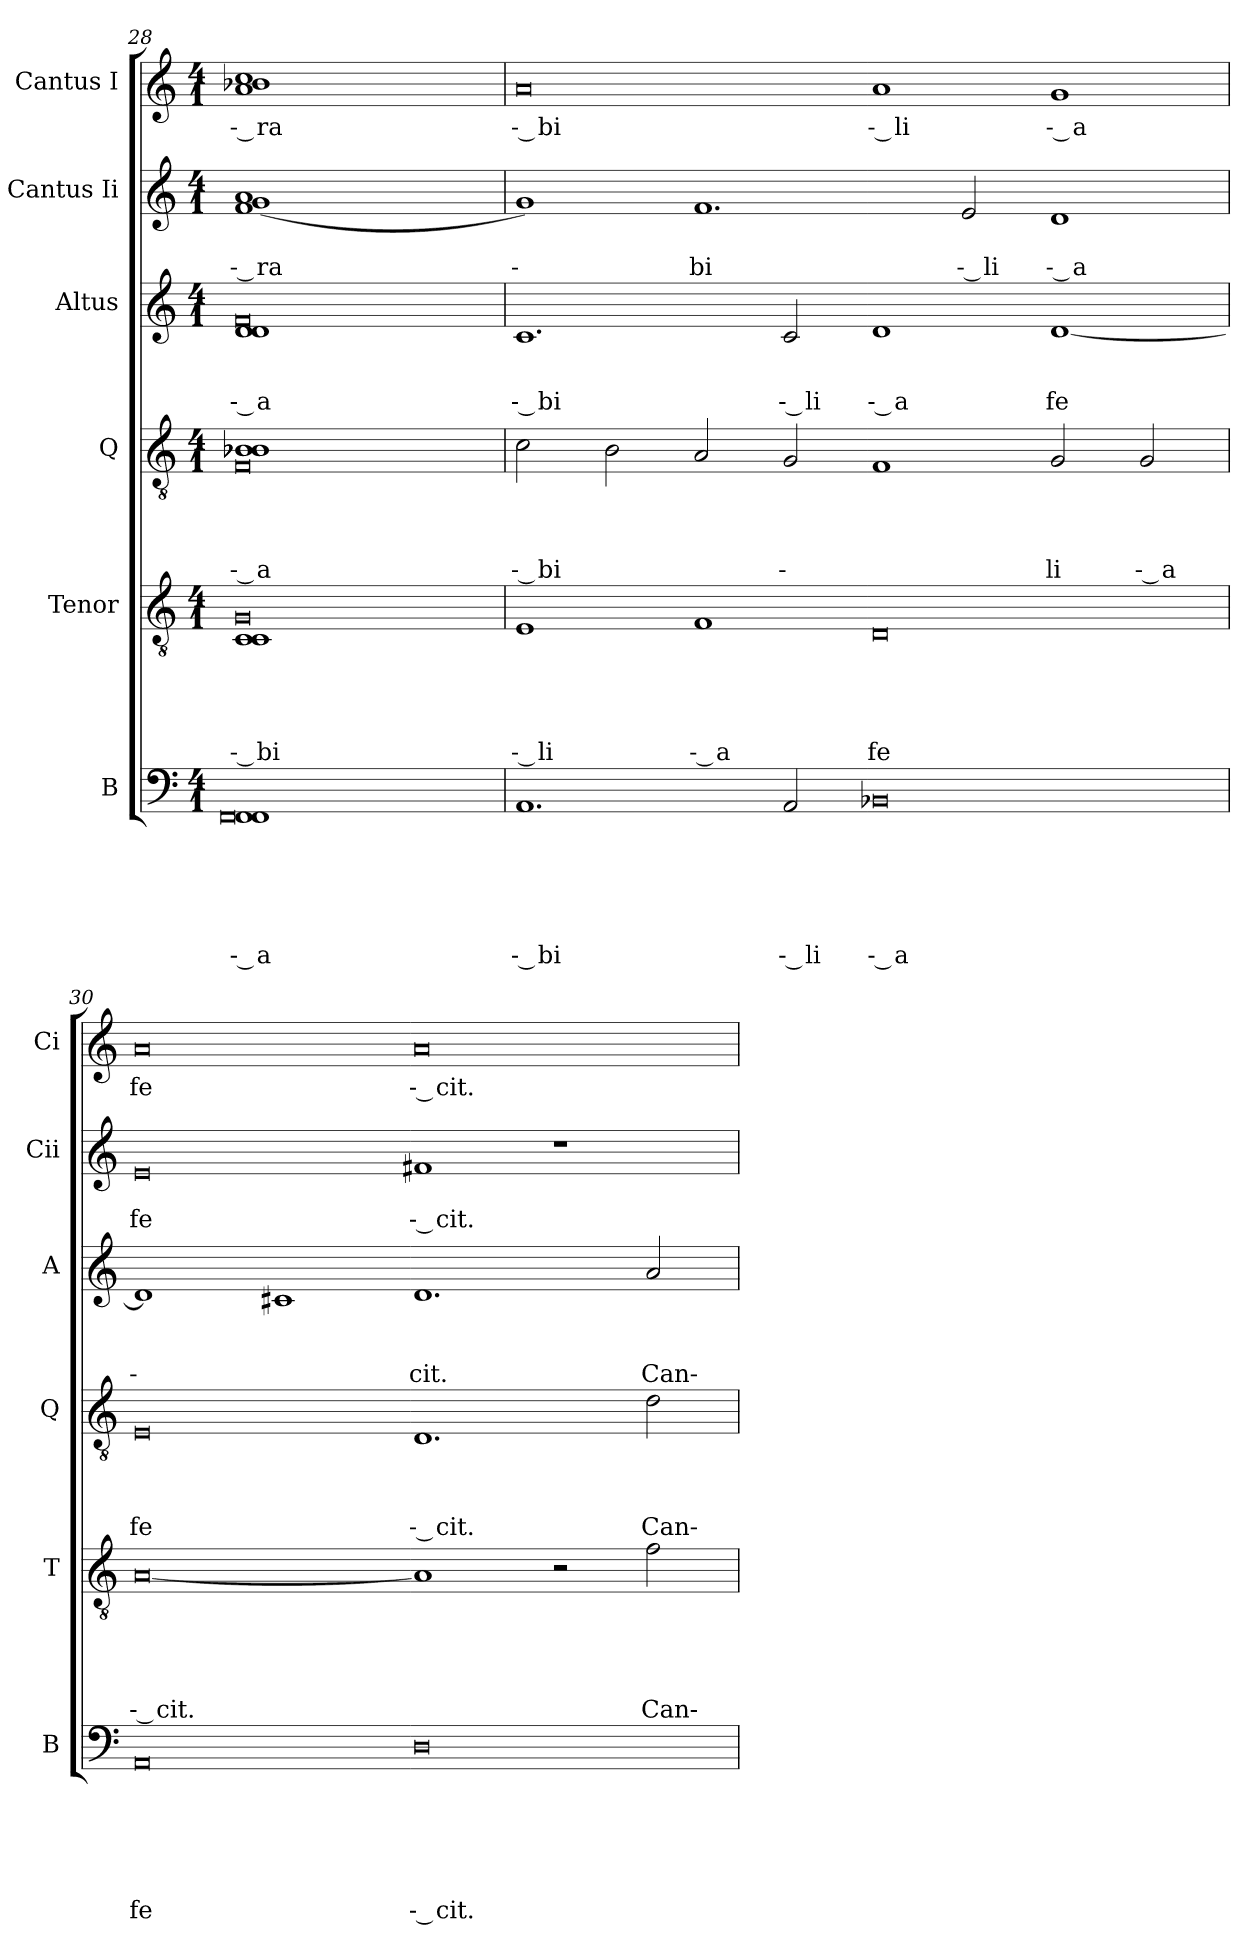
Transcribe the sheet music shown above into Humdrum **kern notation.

**kern	**text	**text	**text	**text	**text	**text	**kern	**text	**text	**text	**text	**text	**kern	**text	**text	**text	**text	**kern	**text	**text	**text	**kern	**text	**text	**kern	**text
*part6	*part6	*part6	*part6	*part6	*part6	*part6	*part5	*part5	*part5	*part5	*part5	*part5	*part4	*part4	*part4	*part4	*part4	*part3	*part3	*part3	*part3	*part2	*part2	*part2	*part1	*part1
*staff6	*staff6	*staff6	*staff6	*staff6	*staff6	*staff6	*staff5	*staff5	*staff5	*staff5	*staff5	*staff5	*staff4	*staff4	*staff4	*staff4	*staff4	*staff3	*staff3	*staff3	*staff3	*staff2	*staff2	*staff2	*staff1	*staff1
*I"B	*	*	*	*	*	*	*I"Tenor	*	*	*	*	*	*I"Q	*	*	*	*	*I"Altus	*	*	*	*I"Cantus Ii	*	*	*I"Cantus I	*
*I'B	*	*	*	*	*	*	*I'T	*	*	*	*	*	*I'Q	*	*	*	*	*I'A	*	*	*	*I'Cii	*	*	*I'Ci	*
*clefF4	*	*	*	*	*	*	*clefGv2	*	*	*	*	*	*clefGv2	*	*	*	*	*clefG2	*	*	*	*clefG2	*	*	*clefG2	*
*k[]	*	*	*	*	*	*	*k[]	*	*	*	*	*	*k[]	*	*	*	*	*k[]	*	*	*	*k[]	*	*	*k[]	*
*C:	*	*	*	*	*	*	*C:	*	*	*	*	*	*C:	*	*	*	*	*C:	*	*	*	*C:	*	*	*C:	*
*M4/1	*	*	*	*	*	*	*M4/1	*	*	*	*	*	*M4/1	*	*	*	*	*M4/1	*	*	*	*M4/1	*	*	*M4/1	*
=28	=28	=28	=28	=28	=28	=28	=28	=28	=28	=28	=28	=28	=28	=28	=28	=28	=28	=28	=28	=28	=28	=28	=28	=28	=28	=28
!	!	!	!	!	!	!LO:LY:b	!	!	!	!	!	!	!	!	!	!	!	!	!	!	!	!	!	!	!	!
*^	*	*	*	*	*	*	*	*	*	*	*	*	*	*	*	*	*	*	*	*	*	*	*	*	*	*
!	!	!	!	!	!	!	!LO:LY:b:rj	!	!	!	!	!	!LO:LY:b	!	!	!	!	!	!	!	!	!	!	!	!	!	!
*	*	*	*	*	*	*	*	*^	*	*	*	*	*	*	*	*	*	*	*	*	*	*	*	*	*	*	*
!	!	!	!	!	!	!	!	!	!	!	!	!	!	!LO:LY:b:rj	!	!	!	!	!LO:LY:b	!	!	!	!	!	!	!	!	!
*	*	*	*	*	*	*	*	*	*	*	*	*	*	*	*^	*	*	*	*	*	*	*	*	*	*	*	*	*
!	!	!	!	!	!	!	!	!	!	!	!	!	!	!	!	!	!	!	!	!LO:LY:b:rj	!	!	!	!LO:LY:b	!	!	!	!	!
*	*	*	*	*	*	*	*	*	*	*	*	*	*	*	*	*	*	*	*	*	*^	*	*	*	*	*	*	*	*
!	!	!	!	!	!	!	!	!	!	!	!	!	!	!	!	!	!	!	!	!	!	!	!	!	!LO:LY:b:rj	!	!	!LO:LY:b:rj	!	!
*	*	*	*	*	*	*	*	*	*	*	*	*	*	*	*	*	*	*	*	*	*	*	*	*	*	*^	*	*	*	*
!	!	!	!	!	!	!	!	!	!	!	!	!	!	!	!	!	!	!	!	!	!	!	!	!	!	!	!	!	!LO:LY:b:rj	!	!LO:LY:b:rj
*	*	*	*	*	*	*	*	*	*	*	*	*	*	*	*	*	*	*	*	*	*	*	*	*	*	*	*	*	*	*^	*
!	!	!	!	!	!	!	!	!	!	!	!	!	!	!	!	!	!	!	!	!	!	!	!	!	!	!	!	!	!	!	!	!LO:LY:b:rj
1FF 1FF	0FF	.	.	.	.	.	‐ a	1C 1C	0G	.	.	.	.	‐ bi	1B-X 1B-	0F	.	.	.	‐ a	1d 1d	0f	.	.	‐ a	1f 1a	(<1g	.	‐ ra	1a 1cc	1b-X	‐ ra
1ryy	.	.	.	.	.	.	.	1ryy	.	.	.	.	.	.	1ryy	.	.	.	.	.	1ryy	.	.	.	.	1ryy	1ryy	.	.	1ryy	1ryy	.
*v	*v	*	*	*	*	*	*	*	*	*	*	*	*	*	*v	*v	*	*	*	*	*v	*v	*	*	*	*	*	*	*	*	*	*
*	*	*	*	*	*	*	*v	*v	*	*	*	*	*	*	*	*	*	*	*	*	*	*	*	*	*	*	*	*	*
=29	=29	=29	=29	=29	=29	=29	=29	=29	=29	=29	=29	=29	=29	=29	=29	=29	=29	=29	=29	=29	=29	=29	=29	=29	=29	=29	=29	=29
!	!	!	!	!	!	!LO:LY:b:rj	!	!	!	!	!	!LO:LY:b:rj	!	!	!	!	!LO:LY:b:rj	!	!	!	!LO:LY:b:rj	!	!	!	!LO:LY:b:rj	!	!	!LO:LY:b:rj
*	*	*	*	*	*	*	*	*	*	*	*	*	*	*	*	*	*	*	*	*	*	*v	*v	*	*	*	*	*
*	*	*	*	*	*	*	*	*	*	*	*	*	*	*	*	*	*	*	*	*	*	*	*	*	*v	*v	*
1.AA	.	.	.	.	.	‐ bi	1E	.	.	.	.	‐ li	2c\	.	.	.	‐ bi	1.c	.	.	‐ bi	1g)	.	‐	0a	‐ bi
.	.	.	.	.	.	.	.	.	.	.	.	.	2B\	.	.	.	.	.	.	.	.	.	.	.	.	.
!	!	!	!	!	!	!	!	!	!	!	!	!LO:LY:b:rj	!	!	!	!	!	!	!	!	!	!	!	!LO:LY:b	!	!
.	.	.	.	.	.	.	1F	.	.	.	.	‐ a	2A/	.	.	.	.	.	.	.	.	1.f	.	bi	.	.
!	!	!	!	!	!	!LO:LY:b:rj	!	!	!	!	!	!	!	!	!	!	!LO:LY:b:rj	!	!	!	!LO:LY:b:rj	!	!	!	!	!
2AA/	.	.	.	.	.	‐ li	.	.	.	.	.	.	2G/	.	.	.	‐	2c/	.	.	‐ li	.	.	.	.	.
!	!	!	!	!	!	!LO:LY:b:rj	!	!	!	!	!	!LO:LY:b:rj	!	!	!	!	!	!	!	!	!LO:LY:b:rj	!	!	!	!	!LO:LY:b:rj
0BB-X	.	.	.	.	.	‐ a	0D	.	.	.	.	fe	1F	.	.	.	.	1d	.	.	‐ a	.	.	.	1a	‐ li
!	!	!	!	!	!	!	!	!	!	!	!	!	!	!	!	!	!	!	!	!	!	!	!	!LO:LY:b:rj	!	!
.	.	.	.	.	.	.	.	.	.	.	.	.	.	.	.	.	.	.	.	.	.	2e/	.	‐ li	.	.
!	!	!	!	!	!	!	!	!	!	!	!	!	!	!	!	!	!LO:LY:b	!	!	!	!LO:LY:b	!	!	!LO:LY:b:rj	!	!LO:LY:b:rj
.	.	.	.	.	.	.	.	.	.	.	.	.	2G/	.	.	.	li	[<1d	.	.	fe	1d	.	‐ a	1g	‐ a
!	!	!	!	!	!	!	!	!	!	!	!	!	!	!	!	!	!LO:LY:b:rj	!	!	!	!	!	!	!	!	!
.	.	.	.	.	.	.	.	.	.	.	.	.	2G/	.	.	.	‐ a	.	.	.	.	.	.	.	.	.
=30	=30	=30	=30	=30	=30	=30	=30	=30	=30	=30	=30	=30	=30	=30	=30	=30	=30	=30	=30	=30	=30	=30	=30	=30	=30	=30
!	!	!	!	!	!	!LO:LY:b:rj	!	!	!	!	!	!LO:LY:b:rj	!	!	!	!	!LO:LY:b:rj	!	!	!	!LO:LY:b	!	!	!LO:LY:b:rj	!	!LO:LY:b:rj
0AA	.	.	.	.	.	fe	[<0A	.	.	.	.	‐ cit.	0E	.	.	.	fe	1d]	.	.	‐	0e	.	fe	0a	fe
.	.	.	.	.	.	.	.	.	.	.	.	.	.	.	.	.	.	1c#X	.	.	.	.	.	.	.	.
!	!	!	!	!	!	!LO:LY:b:rj	!	!	!	!	!	!	!	!	!	!	!LO:LY:b:rj	!	!	!	!LO:LY:b	!	!	!LO:LY:b:rj	!	!LO:LY:b:rj
0D	.	.	.	.	.	‐ cit.	1A]	.	.	.	.	.	1.D	.	.	.	‐ cit.	1.d	.	.	cit.	1f#X	.	‐ cit.	0a	‐ cit.
.	.	.	.	.	.	.	2r	.	.	.	.	.	.	.	.	.	.	.	.	.	.	1r	.	.	.	.
!	!	!	!	!	!	!	!	!	!	!	!	!LO:LY:b	!	!	!	!	!LO:LY:b	!	!	!	!LO:LY:b	!	!	!	!	!
.	.	.	.	.	.	.	2f\	.	.	.	.	Can‐	2d\	.	.	.	Can‐	2a/	.	.	Can‐	.	.	.	.	.
=	=	=	=	=	=	=	=	=	=	=	=	=	=	=	=	=	=	=	=	=	=	=	=	=	=	=
*-	*-	*-	*-	*-	*-	*-	*-	*-	*-	*-	*-	*-	*-	*-	*-	*-	*-	*-	*-	*-	*-	*-	*-	*-	*-	*-
